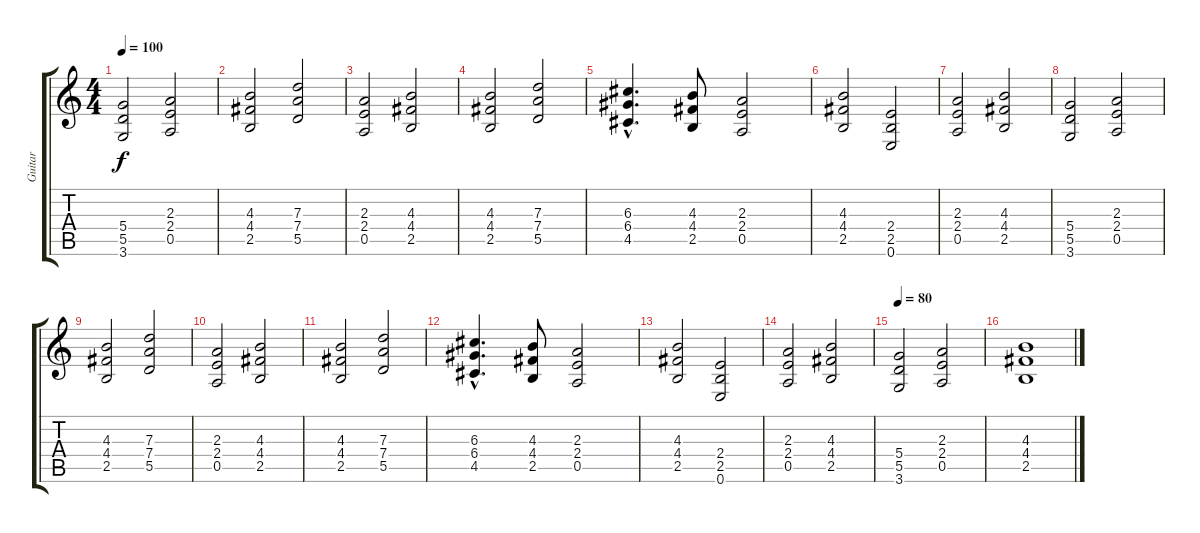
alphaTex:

\track ("Guitar" "Guitar") {instrument distortionguitar}
\staff {score tabs}
\tuning (E4 B3 G3 D3 A2 E2) {hide}
\ts (4 4)
\tempo 100
\clef g2
\ks c
(5.4 5.5 3.6).2{dy f} (2.3 2.4 0.5).2 |
(4.3 4.4 2.5).2 (7.3 7.4 5.5).2 |
(2.3 2.4 0.5).2 (4.3 4.4 2.5).2 |
(4.3 4.4 2.5).2 (7.3 7.4 5.5).2 |
(6.3{hac} 6.4{hac} 4.5{hac}).4{d} (4.3 4.4 2.5).8 (2.3 2.4 0.5).2 |
(4.3 4.4 2.5).2 (2.4 2.5 0.6).2 |
(2.3 2.4 0.5).2 (4.3 4.4 2.5).2 |
(5.4 5.5 3.6).2 (2.3 2.4 0.5).2 |
(4.3 4.4 2.5).2 (7.3 7.4 5.5).2 |
(2.3 2.4 0.5).2 (4.3 4.4 2.5).2 |
(4.3 4.4 2.5).2 (7.3 7.4 5.5).2 |
(6.3{hac} 6.4{hac} 4.5{hac}).4{d} (4.3 4.4 2.5).8 (2.3 2.4 0.5).2 |
(4.3 4.4 2.5).2 (2.4 2.5 0.6).2 |
(2.3 2.4 0.5).2 (4.3 4.4 2.5).2 |
\tempo 80
(5.4 5.5 3.6).2 (2.3 2.4 0.5).2 |
(4.3 4.4 2.5).1
